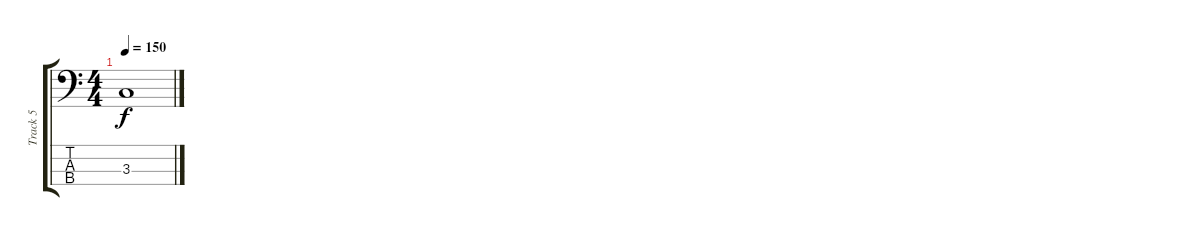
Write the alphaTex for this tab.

\track ("Track 5" "Track 5") {instrument synthbass1}
\staff {score tabs}
\tuning (G2 D2 A1 E1) {hide}
\ts (4 4)
\tempo 150
\clef f4
\ks c
3.3.1{dy f}
